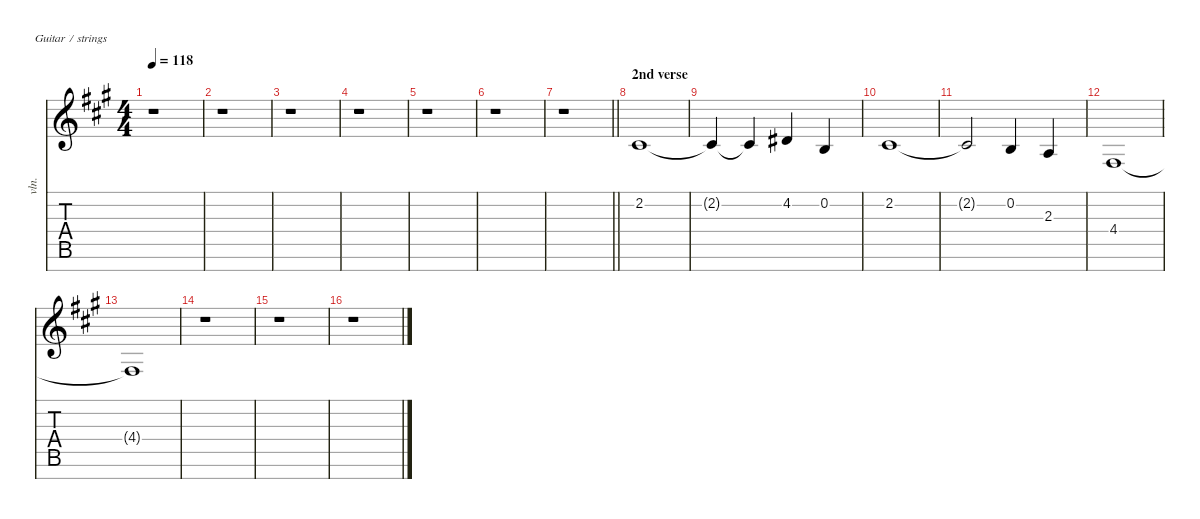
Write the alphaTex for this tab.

\defaultSystemsLayout 4
\hideDynamics
\bracketExtendMode nobrackets
\otherSystemsTrackNameOrientation horizontal
\track ("solo strings" "vln.") {instrument stringensemble1}
\staff {score tabs}
\tuning (E4 B3 G3 D3 A2 E2 B1)
\ts (4 4)
\tempo 118
\clef g2
\ks f#minor
r.1{dy f} |
r.1 |
r.1 |
r.1 |
r.1 |
r.1 |
\barLineRight lightlight
r.1 |
\section ("" "2nd verse")
2.2{acc #}.1{dy p} |
2.2{t acc #}.4 2.2{t acc #}.4 4.2{acc #}.4 0.2{acc forcenatural}.4 |
2.2{acc #}.1 |
2.2{t acc #}.2 0.2{acc forcenatural}.4 2.3{acc forcenatural}.4 |
4.4{acc #}.1 |
4.4{t acc #}.1 |
r.1 |
r.1 |
r.1
